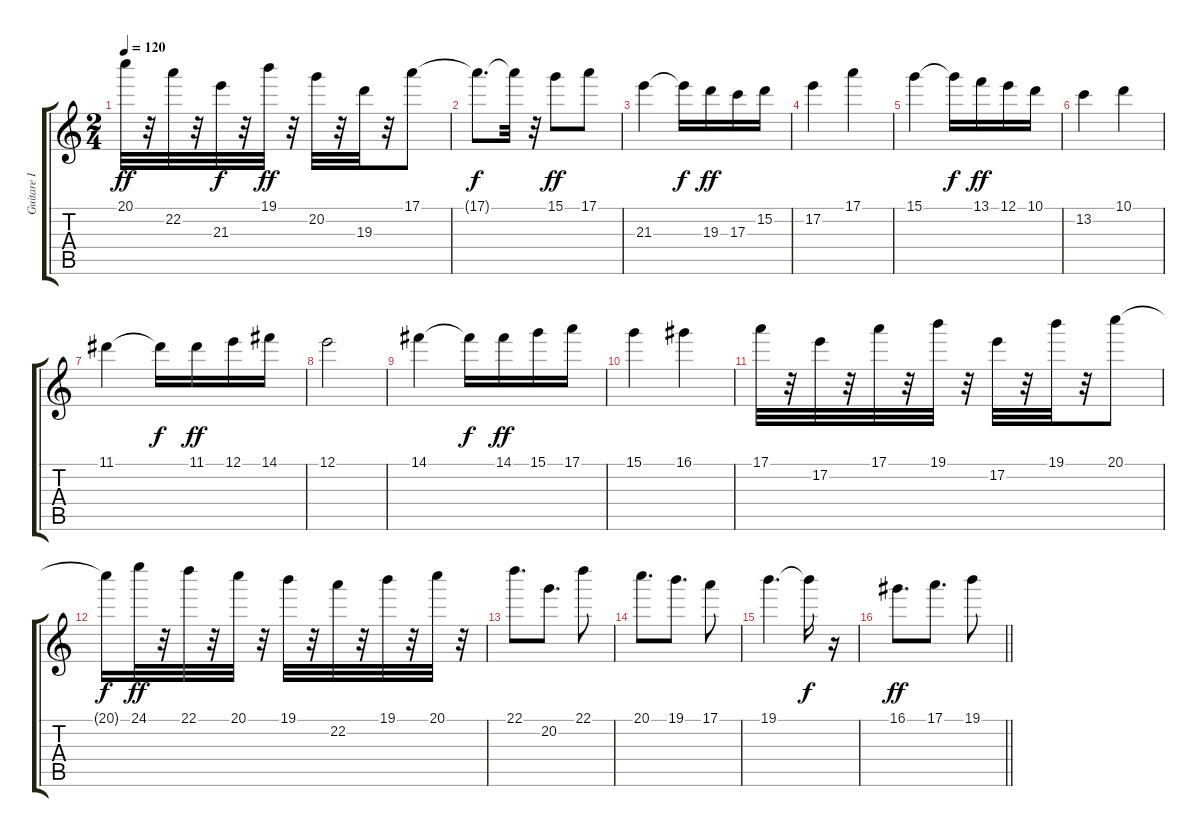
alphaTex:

\track ("Guitare I" "Guitare I") {instrument overdrivenguitar}
\staff {score tabs}
\tuning (E4 B3 G3 D3 A2 E2) {hide}
\ts (2 4)
\tempo 120
\clef g2
\ks c
20.1.32{dy ff} r.32 22.2.32 r.32 21.3.32{dy f} r.32 19.1.32{dy ff} r.32 20.2.32 r.32 19.3.32 r.32 17.1.8 |
17.1{t}.8{d dy f} 17.1{t}.32 r.32 15.1.8{dy ff} 17.1.8 |
21.3.4 21.3{t}.16{dy f} 19.3.16{dy ff} 17.3.16 15.2.16 |
17.2.4 17.1.4 |
15.1.4 15.1{t}.16{dy f} 13.1.16{dy ff} 12.1.16 10.1.16 |
13.2.4 10.1.4 |
11.1.4 11.1{t}.16{dy f} 11.1.16{dy ff} 12.1.16 14.1.16 |
12.1.2 |
14.1.4 14.1{t}.16{dy f} 14.1.16{dy ff} 15.1.16 17.1.16 |
15.1.4 16.1.4 |
17.1.32 r.32 17.2.32 r.32 17.1.32 r.32 19.1.32 r.32 17.2.32 r.32 19.1.32 r.32 20.1.8 |
20.1{t}.16{dy f} 24.1.32{dy ff} r.32 22.1.32 r.32 20.1.32 r.32 19.1.32 r.32 22.2.32 r.32 19.1.32 r.32 20.1.32 r.32 |
22.1.8{d} 20.2.8{d} 22.1.8 |
20.1.8{d} 19.1.8{d} 17.1.8 |
19.1.4{d} 19.1{t}.16{dy f} r.16 |
\barLineRight lightlight
16.1.8{d dy ff} 17.1.8{d} 19.1.8
